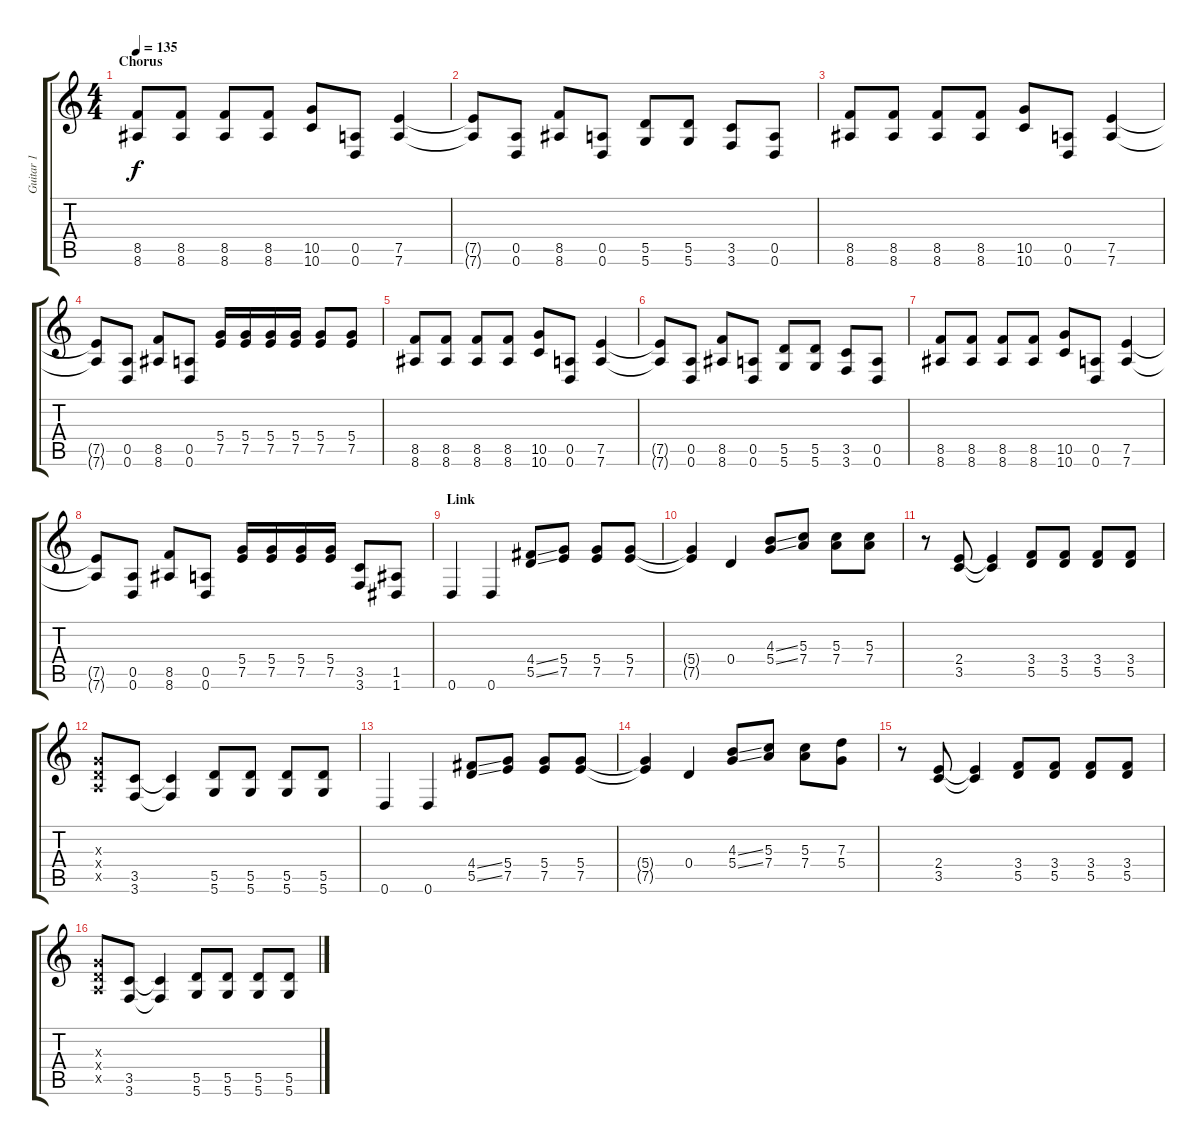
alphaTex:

\track ("Guitar 1" "Guitar 1") {instrument distortionguitar}
\staff {score tabs}
\tuning (E4 B3 G3 D3 A2 D2) {hide}
\ts (4 4)
\section ("" "Chorus")
\tempo 135
\clef g2
\ks c
(8.5 8.6).8{dy f} (8.5 8.6).8 (8.5 8.6).8 (8.5 8.6).8 (10.5 10.6).8 (0.5 0.6).8 (7.5 7.6).4 |
(7.5{t} 7.6{t}).8 (0.5 0.6).8 (8.5 8.6).8 (0.5 0.6).8 (5.5 5.6).8 (5.5 5.6).8 (3.5 3.6).8 (0.5 0.6).8 |
(8.5 8.6).8 (8.5 8.6).8 (8.5 8.6).8 (8.5 8.6).8 (10.5 10.6).8 (0.5 0.6).8 (7.5 7.6).4 |
(7.5{t} 7.6{t}).8 (0.5 0.6).8 (8.5 8.6).8 (0.5 0.6).8 (5.4 7.5).16 (5.4 7.5).16 (5.4 7.5).16 (5.4 7.5).16 (5.4 7.5).8 (5.4 7.5).8 |
(8.5 8.6).8 (8.5 8.6).8 (8.5 8.6).8 (8.5 8.6).8 (10.5 10.6).8 (0.5 0.6).8 (7.5 7.6).4 |
(7.5{t} 7.6{t}).8 (0.5 0.6).8 (8.5 8.6).8 (0.5 0.6).8 (5.5 5.6).8 (5.5 5.6).8 (3.5 3.6).8 (0.5 0.6).8 |
(8.5 8.6).8 (8.5 8.6).8 (8.5 8.6).8 (8.5 8.6).8 (10.5 10.6).8 (0.5 0.6).8 (7.5 7.6).4 |
(7.5{t} 7.6{t}).8 (0.5 0.6).8 (8.5 8.6).8 (0.5 0.6).8 (5.4 7.5).16 (5.4 7.5).16 (5.4 7.5).16 (5.4 7.5).16 (3.5 3.6).8 (1.5 1.6).8 |
\section ("" "Link")
0.6.4 0.6.4 (4.4{ss} 5.5{ss}).8 (5.4 7.5).8 (5.4 7.5).8 (5.4 7.5).8 |
(5.4{t} 7.5{t}).4 0.4.4 (4.3{ss} 5.4{ss}).8 (5.3 7.4).8 (5.3 7.4).8 (5.3 7.4).8 |
r.8 (2.4 3.5).8 (2.4{t} 3.5{t}).4 (3.4 5.5).8 (3.4 5.5).8 (3.4 5.5).8 (3.4 5.5).8 |
(0.3{x} 0.4{x} 0.5{x}).8 (3.5 3.6).8 (3.5{t} 3.6{t}).4 (5.5 5.6).8 (5.5 5.6).8 (5.5 5.6).8 (5.5 5.6).8 |
0.6.4 0.6.4 (4.4{ss} 5.5{ss}).8 (5.4 7.5).8 (5.4 7.5).8 (5.4 7.5).8 |
(5.4{t} 7.5{t}).4 0.4.4 (4.3{ss} 5.4{ss}).8 (5.3 7.4).8 (5.3 7.4).8 (7.3 5.4).8 |
r.8 (2.4 3.5).8 (2.4{t} 3.5{t}).4 (3.4 5.5).8 (3.4 5.5).8 (3.4 5.5).8 (3.4 5.5).8 |
(0.3{x} 0.4{x} 0.5{x}).8 (3.5 3.6).8 (3.5{t} 3.6{t}).4 (5.5 5.6).8 (5.5 5.6).8 (5.5 5.6).8 (5.5 5.6).8
